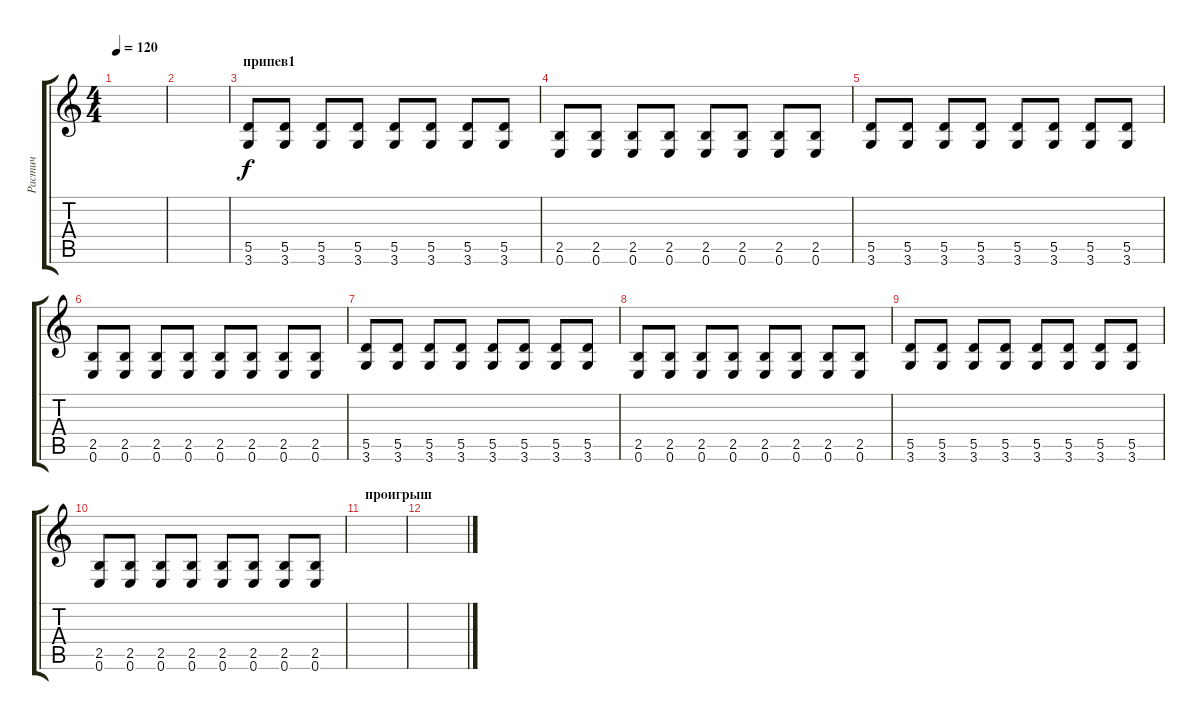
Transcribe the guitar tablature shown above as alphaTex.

\track ("Растич" "Растич") {instrument distortionguitar}
\staff {score tabs}
\tuning (E4 B3 G3 D3 A2 E2) {hide}
\ts (4 4)
\tempo 120
\clef g2
\ks c
|
|
\section ("" "припев1")
(5.5 3.6).8 (5.5 3.6).8 (5.5 3.6).8 (5.5 3.6).8 (5.5 3.6).8 (5.5 3.6).8 (5.5 3.6).8 (5.5 3.6).8 |
(2.5 0.6).8 (2.5 0.6).8 (2.5 0.6).8 (2.5 0.6).8 (2.5 0.6).8 (2.5 0.6).8 (2.5 0.6).8 (2.5 0.6).8 |
(5.5 3.6).8 (5.5 3.6).8 (5.5 3.6).8 (5.5 3.6).8 (5.5 3.6).8 (5.5 3.6).8 (5.5 3.6).8 (5.5 3.6).8 |
(2.5 0.6).8 (2.5 0.6).8 (2.5 0.6).8 (2.5 0.6).8 (2.5 0.6).8 (2.5 0.6).8 (2.5 0.6).8 (2.5 0.6).8 |
(5.5 3.6).8 (5.5 3.6).8 (5.5 3.6).8 (5.5 3.6).8 (5.5 3.6).8 (5.5 3.6).8 (5.5 3.6).8 (5.5 3.6).8 |
(2.5 0.6).8 (2.5 0.6).8 (2.5 0.6).8 (2.5 0.6).8 (2.5 0.6).8 (2.5 0.6).8 (2.5 0.6).8 (2.5 0.6).8 |
(5.5 3.6).8 (5.5 3.6).8 (5.5 3.6).8 (5.5 3.6).8 (5.5 3.6).8 (5.5 3.6).8 (5.5 3.6).8 (5.5 3.6).8 |
(2.5 0.6).8 (2.5 0.6).8 (2.5 0.6).8 (2.5 0.6).8 (2.5 0.6).8 (2.5 0.6).8 (2.5 0.6).8 (2.5 0.6).8 |
\section ("" "проигрыш")
|
\section ("" "")
